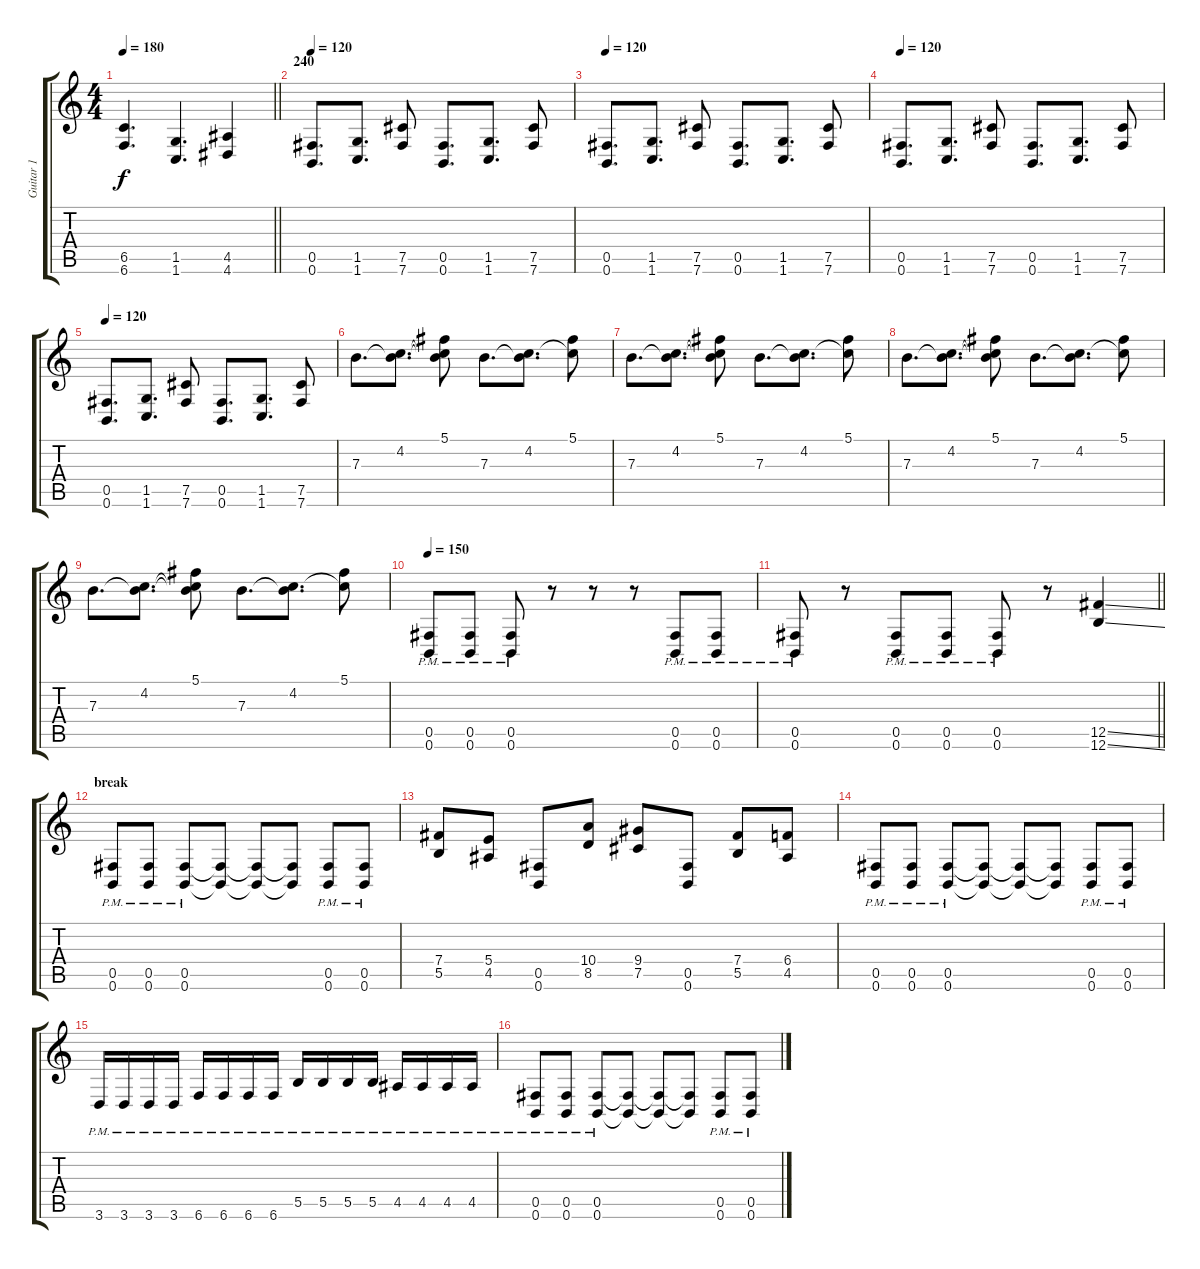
\track ("Guitar 1" "Guitar 1") {instrument distortionguitar}
\staff {score tabs}
\tuning (Db4 Ab3 E3 B2 Gb2 B1) {hide}
\ts (4 4)
\tempo 180
\clef g2
\barLineRight lightlight
\ks c
(6.5 6.6).4{d dy f} (1.5 1.6).4{d} (4.5 4.6).4 |
\section ("" "240")
\tempo 120
(0.5 0.6).8{d} (1.5 1.6).8{d} (7.5 7.6).8 (0.5 0.6).8{d} (1.5 1.6).8{d} (7.5 7.6).8 |
\tempo 120
(0.5 0.6).8{d} (1.5 1.6).8{d} (7.5 7.6).8 (0.5 0.6).8{d} (1.5 1.6).8{d} (7.5 7.6).8 |
\tempo 120
(0.5 0.6).8{d} (1.5 1.6).8{d} (7.5 7.6).8 (0.5 0.6).8{d} (1.5 1.6).8{d} (7.5 7.6).8 |
\tempo 120
(0.5 0.6).8{d} (1.5 1.6).8{d} (7.5 7.6).8 (0.5 0.6).8{d} (1.5 1.6).8{d} (7.5 7.6).8 |
7.3.8{d} (4.2 7.3{t}).8{d} (5.1 4.2{t} 7.3{t}).8 7.3.8{d} (4.2 7.3{t}).8{d} (5.1 4.2{t}).8 |
7.3.8{d} (4.2 7.3{t}).8{d} (5.1 4.2{t} 7.3{t}).8 7.3.8{d} (4.2 7.3{t}).8{d} (5.1 4.2{t}).8 |
7.3.8{d} (4.2 7.3{t}).8{d} (5.1 4.2{t} 7.3{t}).8 7.3.8{d} (4.2 7.3{t}).8{d} (5.1 4.2{t}).8 |
7.3.8{d} (4.2 7.3{t}).8{d} (5.1 4.2{t} 7.3{t}).8 7.3.8{d} (4.2 7.3{t}).8{d} (5.1 4.2{t}).8 |
\tempo 150
(0.5{pm} 0.6{pm}).8 (0.5{pm} 0.6{pm}).8 (0.5{pm} 0.6{pm}).8 r.8 r.8 r.8 (0.5{pm} 0.6{pm}).8 (0.5{pm} 0.6{pm}).8 |
\barLineRight lightlight
(0.5{pm} 0.6{pm}).8 r.8 (0.5{pm} 0.6{pm}).8 (0.5{pm} 0.6{pm}).8 (0.5{pm} 0.6{pm}).8 r.8 (12.5{ss} 12.6{ss}).4 |
\section ("" "break")
(0.5{pm} 0.6{pm}).8 (0.5{pm} 0.6{pm}).8 (0.5{pm} 0.6{pm}).8 (0.5{t} 0.6{t}).8 (0.5{t} 0.6{t}).8 (0.5{t} 0.6{t}).8 (0.5{pm} 0.6{pm}).8 (0.5{pm} 0.6{pm}).8 |
(7.4 5.5).8 (5.4 4.5).8 (0.5 0.6).8 (10.4 8.5).8 (9.4 7.5).8 (0.5 0.6).8 (7.4 5.5).8 (6.4 4.5).8 |
(0.5{pm} 0.6{pm}).8 (0.5{pm} 0.6{pm}).8 (0.5{pm} 0.6{pm}).8 (0.5{t} 0.6{t}).8 (0.5{t} 0.6{t}).8 (0.5{t} 0.6{t}).8 (0.5{pm} 0.6{pm}).8 (0.5{pm} 0.6{pm}).8 |
3.6{pm}.16 3.6{pm}.16 3.6{pm}.16 3.6{pm}.16 6.6{pm}.16 6.6{pm}.16 6.6{pm}.16 6.6{pm}.16 5.5{pm}.16 5.5{pm}.16 5.5{pm}.16 5.5{pm}.16 4.5{pm}.16 4.5{pm}.16 4.5{pm}.16 4.5{pm}.16 |
(0.5{pm} 0.6{pm}).8 (0.5{pm} 0.6{pm}).8 (0.5{pm} 0.6{pm}).8 (0.5{t} 0.6{t}).8 (0.5{t} 0.6{t}).8 (0.5{t} 0.6{t}).8 (0.5{pm} 0.6{pm}).8 (0.5{pm} 0.6{pm}).8
